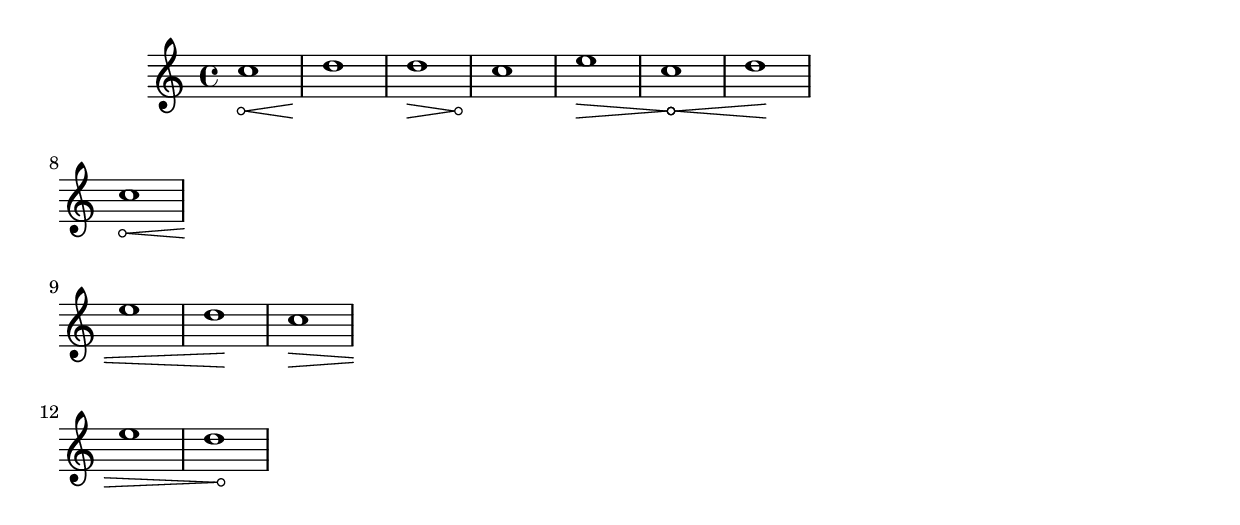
\version "2.16.0"

\header {

  texidoc = "Hairpins can have circled tips. A decrescendo del niente
followed by a crescendo al niente should only print one circle."

}

\layout { ragged-right = ##t } 

\relative c'' {
  \override Hairpin #'circled-tip = ##t
  c1\< d\! d\> c\!
  \override Hairpin #'to-barline = ##f
  e\> c\< d\! \break
  c\< \break
  e d\! c\> \break
  e d\!
}

